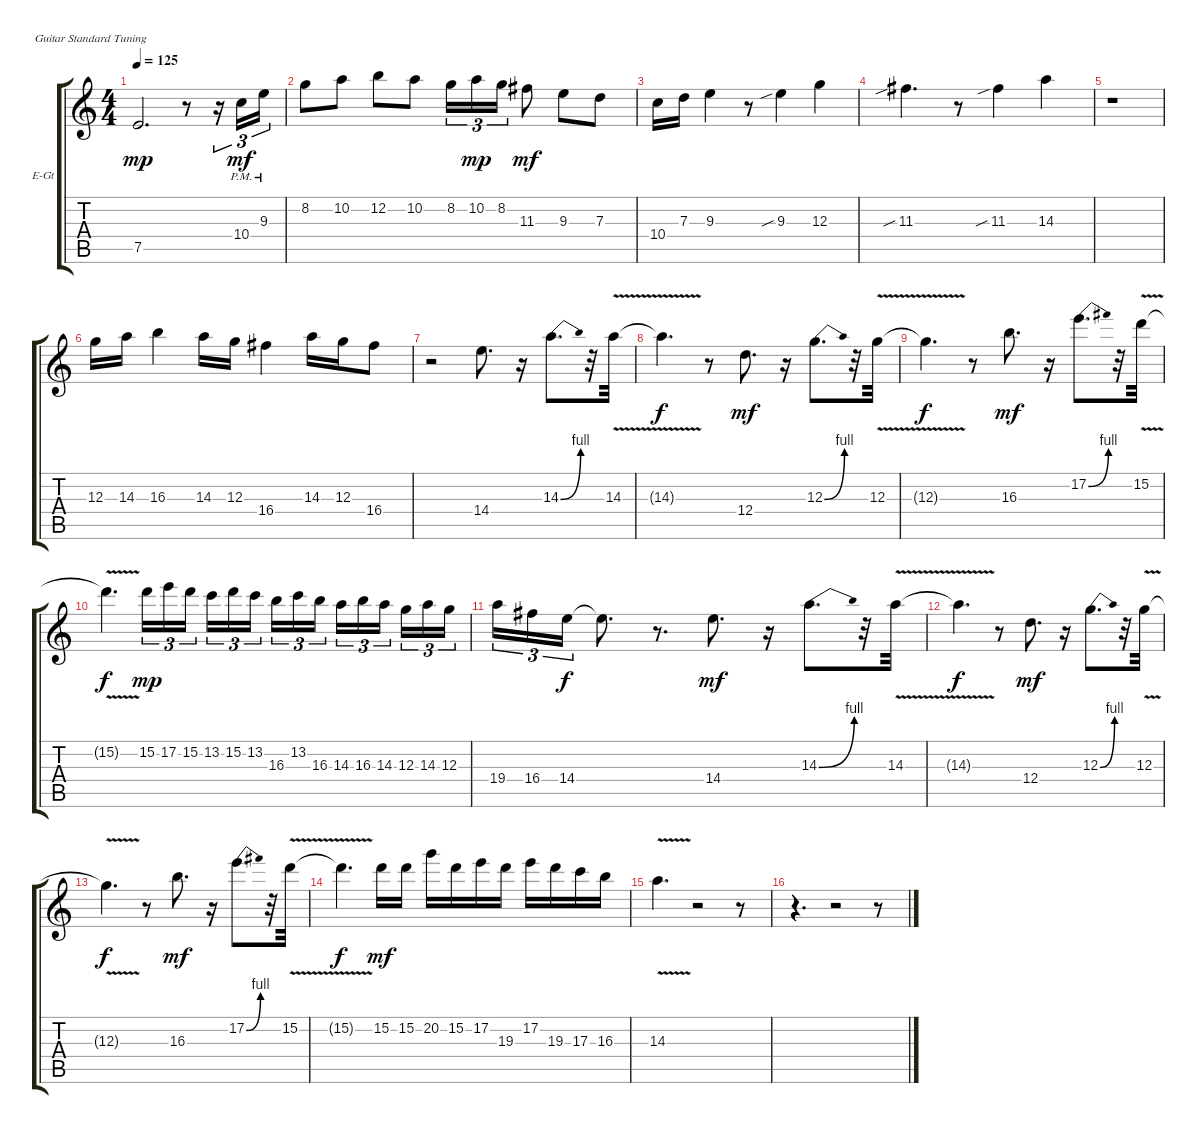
\bracketExtendMode groupsimilarinstruments
\firstSystemTrackNameOrientation horizontal
\otherSystemsTrackNameOrientation horizontal
\track ("Гитара 2" "E-Gt") {instrument overdrivenguitar}
\staff {score tabs}
\tuning (E4 B3 G3 D3 A2 E2)
\ts (4 4)
\tempo 125
\clef g2
\ks c
7.5.2{d dy mp} r.8 r.16{tu (3 2)} 10.4{pm}.16{tu (3 2) dy mf} 9.3{pm}.16{tu (3 2)} |
8.2.8 10.2.8 12.2.8 10.2.8 8.2.16{tu (3 2)} 10.2.16{tu (3 2) dy mp} 8.2.16{tu (3 2)} 11.3.8{dy mf} 9.3.8 7.3.8 |
10.4.16 7.3.16 9.3.4 r.8 9.3{sib}.4 12.3.4 |
11.3{sib}.4{d} r.8 11.3{sib}.4 14.3.4 |
r.1 |
12.3.16 14.3.16 16.3.4 14.3.16 12.3.16 16.4.4 14.3.16 12.3.16 16.4.8 |
r.2 14.4.8{d} r.16 14.3{be (bend 0 0 60 4)}.8{d} r.32 14.3{v}.32 |
14.3{v t}.4{d dy f} r.8 12.4.8{d dy mf} r.16 12.3{be (bend 0 0 60 4)}.8{d} r.32 12.3{v}.32 |
12.3{v t}.4{d dy f} r.8 16.3.8{d dy mf} r.16 17.2{be (bend 0 0 60 4)}.8{d} r.32 15.2{v}.32 |
15.2{v t}.4{d dy f} 15.2.16{tu (3 2) dy mp} 17.2.16{tu (3 2)} 15.2.16{tu (3 2)} 13.2.16{tu (3 2)} 15.2.16{tu (3 2)} 13.2.16{tu (3 2)} 16.3.16{tu (3 2)} 13.2.16{tu (3 2)} 16.3.16{tu (3 2)} 14.3.16{tu (3 2)} 16.3.16{tu (3 2)} 14.3.16{tu (3 2)} 12.3.16{tu (3 2)} 14.3.16{tu (3 2)} 12.3.16{tu (3 2)} |
19.4.16{tu (3 2)} 16.4.16{tu (3 2)} 14.4.16{tu (3 2) dy f} 14.4{t}.8{d} r.8{d} 14.4.8{d dy mf} r.16 14.3{be (bend 0 0 60 4)}.8{d} r.32 14.3{v}.32 |
14.3{v t}.4{d dy f} r.8 12.4.8{d dy mf} r.16 12.3{be (bend 0 0 60 4)}.8{d} r.32 12.3{v}.32 |
12.3{v t}.4{d dy f} r.8 16.3.8{d dy mf} r.16 17.2{be (bend 0 0 60 4)}.8{d} r.32 15.2{v}.32 |
15.2{v t}.4{d dy f} 15.2.16{dy mf} 15.2.16 20.2.16 15.2.16 17.2.16 19.3.16 17.2.16 19.3.16 17.3.16 16.3.16 |
14.3{v}.4{d} r.2 r.8 |
r.4{d} r.2 r.8
